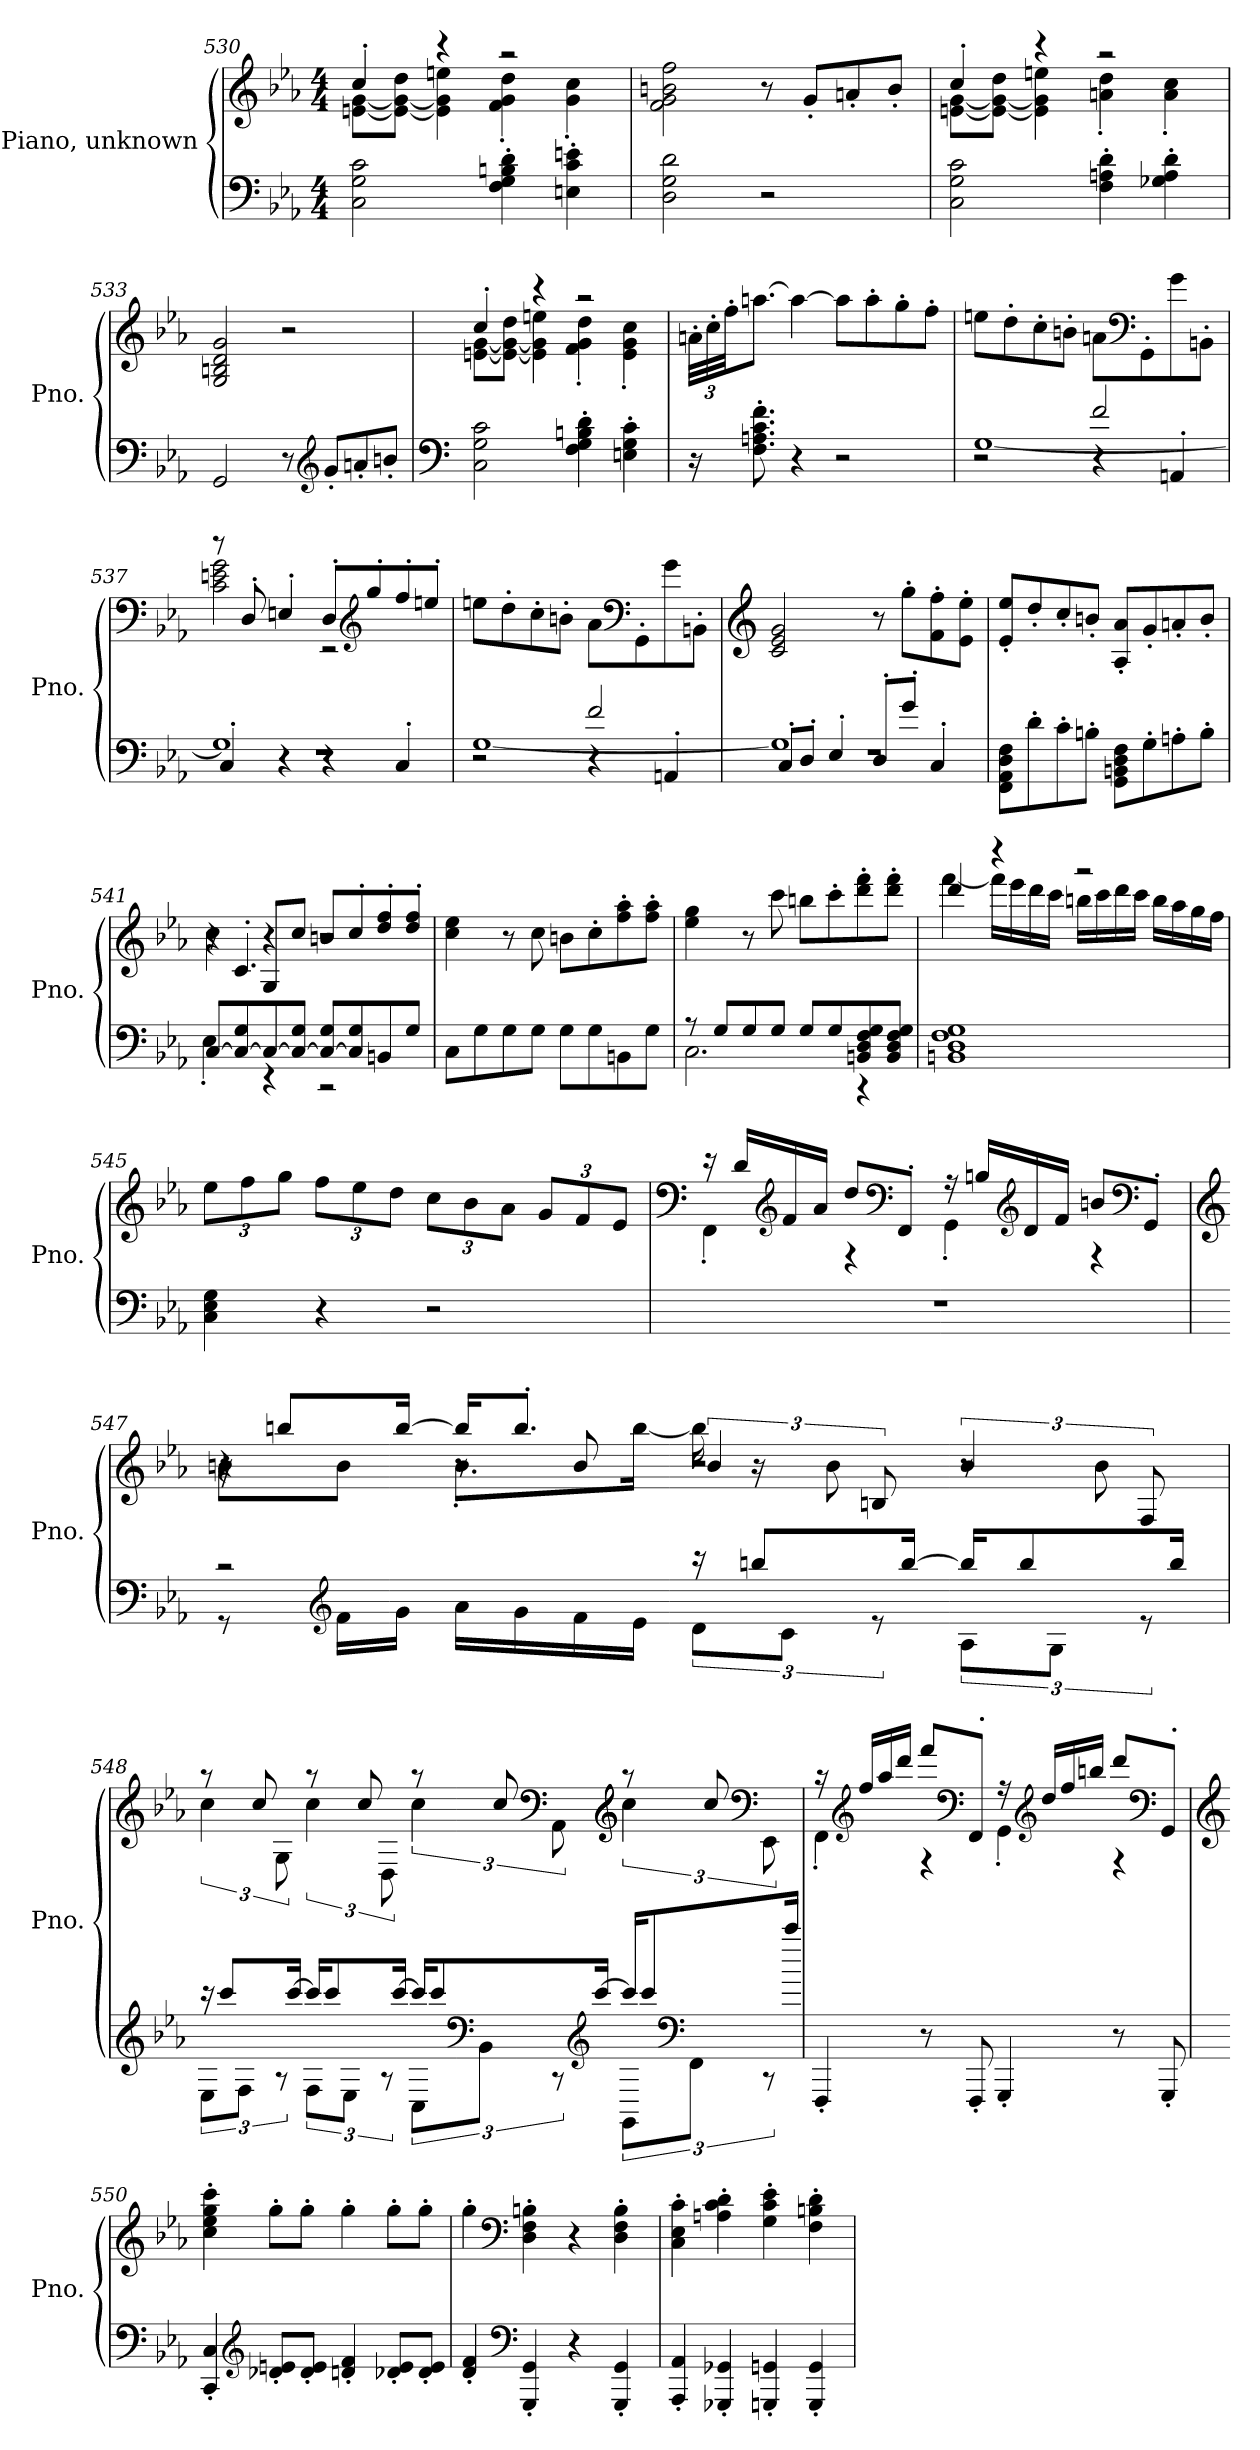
**kern	**kern
*part1	*part1
*staff2	*staff1
*I"Piano, unknown	*
*I'Pno.	*
*clefF4	*clefG2
*k[b-e-a-]	*k[b-e-a-]
*M4/4	*M4/4
=530	=530
*	*^
2C\ 2G\ 2c\	4cc'/	[8en\ [8g\L
.	.	8e\_ 8g\_ 8dd\J
.	4r	4e\] 4g\] 4een\
4F\' 4G\' 4Bn\' 4d\'	2r	4f\' 4g\' 4dd\'
4En\' 4c\' 4en\'	.	4g\' 4cc\'
*	*v	*v
=531	=531
2D\ 2G\ 2d\	2f\ 2g\ 2bn\ 2ff\
2r	8r
.	8g'/L
.	8an'/
.	8b'/J
!!LO:LB:g=z
=532	=532
*	*^
2C\ 2G\ 2c\	4cc'/	[8en\ [8g\L
.	.	8e\_ 8g\_ 8dd\J
.	4r	4e\] 4g\] 4een\
4F\' 4An\' 4d\'	2r	4an\' 4dd\'
4G-X\' 4A\' 4d\'	.	4a\' 4cc\'
*	*v	*v
=533	=533
2GG/	2G/ 2Bn/ 2d/ 2g/
8r	2r
*clefG2	*
8g'/L	.
8an'/	.
8bn'/J	.
=534	=534
*clefF4	*
*	*^
2C\ 2G\ 2c\	4cc'/	[8en\ [8g\L
.	.	8e\_ 8g\_ 8dd\J
.	4r	4e\] 4g\] 4een\
4F\' 4G\' 4Bn\' 4d\'	2r	4f\' 4g\' 4dd\'
4En\' 4G\' 4c\'	.	4e\' 4g\' 4cc\'
*	*v	*v
=535	=535
*	*Xbrackettup
16r	48an'\LLL
.	48cc'\
.	48ff'\JJ
8.F\' 8.An\' 8.c\' 8.f\'	[8.aan\J
4r	4aa\_
2r	8aa\L]
.	8aa'\
.	8gg'\
.	8ff'\J
!!LO:LB:g=z
=536	=536
*^	*
*	*^	*
2r	[1G	2r	8een\L
.	.	.	8dd'\
.	.	.	8cc'\
.	.	.	8bn'\J
2f/	.	4r	8an\L
*	*	*	*clefF4
.	.	.	8GG'\
.	.	4AAn'/	8g\
.	.	.	8BBn'\J
=537	=537	=537	=537
*	*	*	*^
1r	1G]	4C'/	8r	2c\ 2en\ 2g\
.	.	.	8D'/	.
.	.	4r	4En'/	.
.	.	4r	8D'/L	2r
*	*	*	*clefG2	*
.	.	.	8gg'/	.
.	.	4C'/	8ff'/	.
.	.	.	8een'/J	.
*	*	*	*v	*v
=538	=538	=538	=538
2r	[1G	2r	8een\L
.	.	.	8dd'\
.	.	.	8cc'\
.	.	.	8bn'\J
2f/	.	4r	8a-\L
*	*	*	*clefF4
.	.	.	8GG'\
.	.	4AAn'/	8g\
.	.	.	8BBn'\J
!!LO:LB:g=z
=539	=539	=539	=539
*	*	*	*clefG2
1r	1G]	8C'/L	2c/ 2e-/ 2g/
.	.	8D'/J	.
.	.	4E-'/	.
.	.	8D'/L	8r
.	.	8g'/J	8gg'\L
.	.	4C'/	8f\' 8ff\'
.	.	.	8e-\' 8ee-\'J
*v	*v	*v	*
=540	=540
8FF\ 8AA-\ 8D\ 8F\L	8e-/' 8ee-/'L
8d'\	8dd'/
8c'\	8cc'/
8Bn'\J	8bn'/J
8GG\ 8BBn\ 8D\ 8F\L	8A-/' 8a-/'L
8G'\	8g'/
8An'\	8an'/
8B'\J	8b'/J
=541	=541
*^	*^
*	*	*	*^
[8C/L	4E-'\	4r	4cc\	8r
8C/_ 8G/	.	.	.	4.c'/
8C/_	4r	8G/L	4r	.
8C/_ 8G/J	.	8cc/J	.	.
8C/_ 8G/L	2r	8bn/L	2r	2r
8C/] 8G/	.	8cc'/	.	.
8BBn/	.	8dd/' 8ff/'	.	.
8G/J	.	8dd/' 8ff/'J	.	.
*v	*v	*	*	*
*	*v	*v	*v
=542	=542
8C\L	4cc\ 4ee-\
8G\	.
8G\	8r
8G\J	8cc\
8G\L	8bn\L
8G\	8cc'\
8BBn\	8ff\' 8aa-\'
8G\J	8ff\' 8aa-\'J
!!LO:LB:g=z
=543	=543
*^	*
8r	2.C\	4ee-\ 4gg\
8G/L	.	.
8G/	.	8r
8G/J	.	8ccc\
8G/L	.	8bbn\L
8G/	.	8ccc'\
8BBn/ 8D/ 8F/ 8G/	4r	8ddd\' 8fff\'
8BB/ 8D/ 8F/ 8G/J	.	8ddd\' 8fff\'J
*v	*v	*
=544	=544
*	*^
1BBn 1D 1F 1G	4ddd/	[4fff\
.	4r	16fff\LL]
.	.	16eee-\
.	.	16ddd\
.	.	16ccc\JJ
.	2r	16bbn\LL
.	.	16ccc\
.	.	16ddd\
.	.	16ccc\JJ
.	.	16bb\LL
.	.	16aa-\
.	.	16gg\
.	.	16ff\JJ
*	*v	*v
=545	=545
4C\ 4E-\ 4G\	12ee-\L
.	12ff\
.	12gg\J
4r	12ff\L
.	12ee-\
.	12dd\J
2r	12cc\L
.	12b-\
.	12a-\J
.	12g/L
.	12f/
.	12e-/J
!!LO:PB:g=z
=546	=546
*	*clefF4
*	*^
1r	16r	4FF'\
.	16d/LL	.
*	*clefG2	*
.	16f/	.
.	16a-/JJ	.
.	8dd/L	4r
*	*clefF4	*
.	8FF'/J	.
.	16r	4GG'\
.	16Bn/LL	.
*	*clefG2	*
.	16d/	.
.	16f/JJ	.
.	8bn/L	4r
*	*clefF4	*
.	8GG'/J	.
*	*v	*v
!!LO:LB:g=z
=547	=547
*	*clefG2
*^	*^
*	*	*	*^
2r	8r	16r	8bn\L	4r
.	.	8bbn/L	.	.
*clefG2	*	*	*	*
.	16f\LL	.	8b\J	.
.	16g\JJ	[16bb/Jk	.	.
.	16a-\LL	16bb/KL]	8.b'\L	8r
.	16g\	8.bb'/J	.	.
.	16f\	.	.	8b/
.	16e-\JJ	.	[16bb\Jk	.
*	*	*	*	*brackettup
16r	12d\L	2r	16bb\]	6b/
8bbn/L	.	.	16r	.
.	12c\J	.	.	.
.	.	.	8b\	.
.	12r	.	.	12Bn/
[16bb/Jk	.	.	.	.
16bb/KL]	12A-\L	.	8r	6b/
8bb/	.	.	.	.
.	12G\J	.	.	.
.	.	.	8b\	.
.	12r	.	.	12F/
16bb/Jk	.	.	.	.
*	*	*	*v	*v
!!LO:LB:g=z
=548	=548	=548	=548
16r	12E-\L	8r	6cc\
8ccc/L	.	.	.
.	12F\J	.	.
.	.	8cc/	.
.	12r	.	12G\
[16ccc/Jk	.	.	.
16ccc/KL]	12F\L	8r	6cc\
8ccc/	.	.	.
.	12E-\J	.	.
.	.	8cc/	.
.	12r	.	12D\
[16ccc/Jk	.	.	.
16ccc/KL]	12C\L	8r	6cc\
8ccc/	.	.	.
*clefF4	*	*	*
.	12BB-\J	.	.
.	.	8cc/	.
*	*	*clefF4	*
.	12r	.	12AA-\
*clefG2	*	*	*
[16ccc/Jk	.	.	.
*	*	*clefG2	*
16ccc/KL]	12GG\L	8r	6cc\
8ccc/	.	.	.
*clefF4	*	*	*
.	12FF\J	.	.
.	.	8cc/	.
*	*	*clefF4	*
.	12r	.	12EE-\
16ccc/Jk	.	.	.
*v	*v	*	*
!!LO:LB:g=z	!!
=549	=549	=549
4FFF'/	16r	4FF'\
*	*clefG2	*
.	16ff/LL	.
.	16aa-/	.
.	16ddd/JJ	.
8r	8fff/L	4r
*	*clefF4	*
8FFF'/	8FF'/J	.
4GGG'/	16r	4GG'\
*	*clefG2	*
.	16dd/LL	.
.	16ff/	.
.	16bbn/JJ	.
8r	8ddd/L	4r
*	*clefF4	*
8GGG'/	8GG'/J	.
*	*v	*v
=550	=550
*	*clefG2
4CC/' 4C/'	4cc\' 4ee-\' 4gg\' 4ccc\'
*clefG2	*
8d-X/' 8en/'L	8gg'\L
8d-/' 8e/'J	8gg'\J
4dn/' 4f/'	4gg'\
8d-X/' 8e/'L	8gg'\L
8d-/' 8e/'J	8gg'\J
=551	=551
4d/' 4f/'	4gg'\
*clefF4	*clefF4
4GGG/' 4GG/'	4D\' 4F\' 4Bn\'
4r	4r
4GGG/' 4GG/'	4D\' 4F\' 4B\'
!!LO:LB:g=z
=552	=552
4AAA-/' 4AA-/'	4C\' 4E-\' 4c\'
4GGG-X/' 4GG-X/'	4An\' 4c\' 4d\'
4GGGn/' 4GGn/'	4G\' 4c\' 4e-\'
4GGG/' 4GG/'	4F\' 4Bn\' 4d\'
=	=
*-	*-
